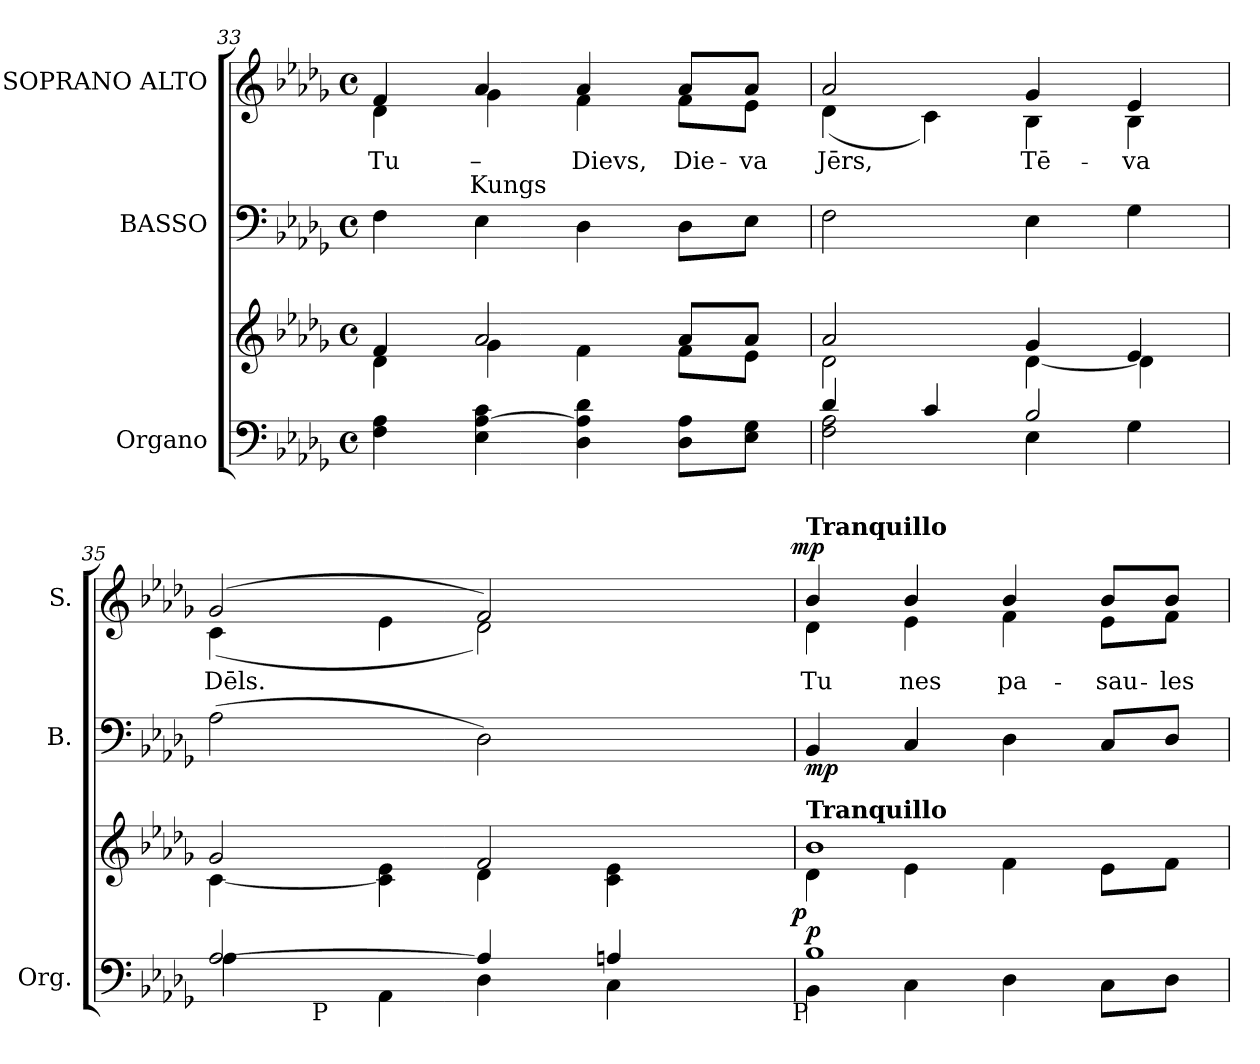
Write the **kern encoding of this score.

**kern	**kern	**dynam	**kern	**dynam	**kern	**text	**text	**dynam
*part3	*part3	*part3	*part2	*part2	*part1	*part1	*part1	*part1
*staff4	*staff3	*staff3/4	*staff2	*staff2	*staff1	*staff1	*staff1	*staff1
*I"Organo	*	*	*I"BASSO	*	*I"SOPRANO ALTO	*	*	*
*I'Org.	*	*	*I'B.	*	*I'S.	*	*	*
*clefF4	*clefG2	*	*clefF4	*	*clefG2	*	*	*
*k[b-e-a-d-g-]	*k[b-e-a-d-g-]	*	*k[b-e-a-d-g-]	*	*k[b-e-a-d-g-]	*	*	*
*D-:	*D-:	*	*D-:	*	*D-:	*	*	*
*M4/4	*M4/4	*	*M4/4	*	*M4/4	*	*	*
*met(c)	*met(c)	*	*met(c)	*	*met(c)	*	*	*
=33	=33	=33	=33	=33	=33	=33	=33	=33
*	*^	*	*	*	*	*	*	*
!	!	!	!	!	!	!	!LO:LY:b:color=#000000	!	!
*	*	*	*	*	*	*^	*	*	*
4Fi\ 4A-i	4fi/	4d-i\	.	4Fi\	.	4fi/	4d-i\	Tu	.	.
!	!	!	!	!	!	!	!	!LO:LY:b:color=#000000	!LO:LY:b:color=#000000	!
4E-i\ [>4A-i 4ci	2a-i/	4g-i\	.	4E-i\	.	4a-i/	4g-i\	–	Kungs	.
!	!	!	!	!	!	!	!	!LO:LY:b:color=#000000	!	!
4D-i\ 4A-i] 4d-i	.	4fi\	.	4D-i\	.	4a-i/	4fi\	Dievs,	.	.
!	!	!	!	!	!	!	!	!LO:LY:b:color=#000000	!	!
8D-i\ 8A-iL	8a-i/L	8fi\L	.	8D-i\L	.	8a-i/L	8fi\L	Die-	.	.
!	!	!	!	!	!	!	!	!LO:LY:b:color=#000000	!	!
8E-i\ 8G-iJ	8a-i/J	8e-i\J	.	8E-i\J	.	8a-i/J	8e-i\J	-va	.	.
!!LO:LB:g=z	!!
=34	=34	=34	=34	=34	=34	=34	=34	=34	=34	=34
*^	*	*	*	*	*	*	*	*	*	*
!	!	!	!	!	!	!	!	!	!LO:LY:b:color=#000000	!	!
4d-i/	2Fi\ 2A-i	2a-i/	2d-i\	.	2Fi\	.	2a-i/	(4d-i\	Jērs,	.	.
4ci/	.	.	.	.	.	.	.	4ci\)	.	.	.
!	!	!	!	!	!	!	!	!	!LO:LY:b:color=#000000	!	!
2B-i/	4E-i\	4g-i/	[<4d-i\	.	4E-i\	.	4g-i/	4B-i\	Tē-	.	.
!	!	!	!	!	!	!	!	!	!LO:LY:b:color=#000000	!	!
.	4G-i\	4e-i/	4d-i\]	.	4G-i\	.	4e-i/	4B-i\	-va	.	.
*	*	*	*	*	*	*	*v	*v	*	*	*
=35	=35	=35	=35	=35	=35	=35	=35	=35	=35	=35
*	*	*	*	*	*	*	*^	*	*	*
!	!	!	!	!	!	!	!	!	!LO:LY:b:color=#000000	!	!
*^	*^	*	*	*	*	*	*	*^	*	*	*
[>2A-i/	4A-i\	2ryy	16ryy	2g-i/	[<4ci\	.	(2A-i\	.	(2g-i/	(4ci\	2ryy	Dēls.	.	.
.	.	.	32ryy	.	.	.	.	.	.	.	.	.	.	.
.	.	.	64ryy	.	.	.	.	.	.	.	.	.	.	.
.	.	.	128ryy	.	.	.	.	.	.	.	.	.	.	.
.	.	.	1024ryy	.	.	.	.	.	.	.	.	.	.	.
!	!	!	!LO:TX:b:t=P	!	!	!	!	!	!	!	!	!	!	!
.	.	.	2ryy	.	.	.	.	.	.	.	.	.	.	.
.	4AA-i\	.	.	.	4ci\] 4e-i	.	.	.	.	4e-i\	.	.	.	.
4A-i/]	4D-i\	4ryy	.	2fi/	4d-i\	.	2D-i\)	.	2fi/)	2d-i\)	4ryy	.	.	.
.	.	.	4ryy	.	.	.	.	.	.	.	.	.	.	.
4Ani/	4Ci\	8ryy	.	.	4ci\ 4e-i	.	.	.	.	.	8ryy	.	.	.
.	.	.	8ryy	.	.	.	.	.	.	.	.	.	.	.
.	.	16ryy	.	.	.	.	.	.	.	.	16ryy	.	.	.
.	.	32ryy	.	.	.	.	.	.	.	.	32ryy	.	.	.
.	.	64ryy	.	.	.	.	.	.	.	.	64ryy	.	.	.
.	.	128...ryy	.	.	.	.	.	.	.	.	128...ryy	.	.	.
.	.	.	256..ryy	.	.	.	.	.	.	.	.	.	.	.
!	!	!LO:TX:b:t=P	!	!	!	!	!	!	!	!	!	!	!	!
.	.	1024ryy	.	.	.	p	.	.	.	.	1024ryy	.	.	mp
*	*v	*v	*v	*	*	*	*	*	*v	*v	*v	*	*	*
=36	=36	=36	=36	=36	=36	=36	=36	=36	=36	=36
*v	*v	*	*	*	*	*	*	*	*	*
*	*MM65	*	*	*	*	*MM65	*	*	*
*^	*	*	*	*	*	*^	*	*	*
*	*^	*	*	*	*	*	*	*^	*	*	*
*	*	*^	*	*	*	*	*	*	*	*	*	*	*
!	!	!	!	!	!	!	!	!	!LO:TX:a:B:t=Tranquillo	!	!	!	!	!
!	!	!	!	!LO:TX:a:B:t=Tranquillo	!	!	!	!	!	!	!	!	!	!
!	!	!	!	!	!	!	!	!	!	!	!	!LO:LY:b:color=#000000	!	!
*	*v	*v	*v	*	*	*	*	*	*	*v	*v	*	*	*
1B-i	4BB-i\	1b-i	4d-i\	p	4BB-i/	mp	4b-i/	4d-i\	Tu	.	.
!	!	!	!	!	!	!	!	!	!LO:LY:b:color=#000000	!	!
.	4Ci\	.	4e-i\	.	4Ci/	.	4b-i/	4e-i\	nes	.	.
!	!	!	!	!	!	!	!	!	!LO:LY:b:color=#000000	!	!
.	4D-i\	.	4fi\	.	4D-i\	.	4b-i/	4fi\	pa-	.	.
!	!	!	!	!	!	!	!	!	!LO:LY:b:color=#000000	!	!
.	8Ci\L	.	8e-i\L	.	8Ci/L	.	8b-i/L	8e-i\L	-sau-	.	.
!	!	!	!	!	!	!	!	!	!LO:LY:b:color=#000000	!	!
.	8D-i\J	.	8fi\J	.	8D-i/J	.	8b-i/J	8fi\J	-les	.	.
*v	*v	*	*	*	*	*	*v	*v	*	*	*
*	*v	*v	*	*	*	*	*	*	*
=	=	=	=	=	=	=	=	=
*-	*-	*-	*-	*-	*-	*-	*-	*-
